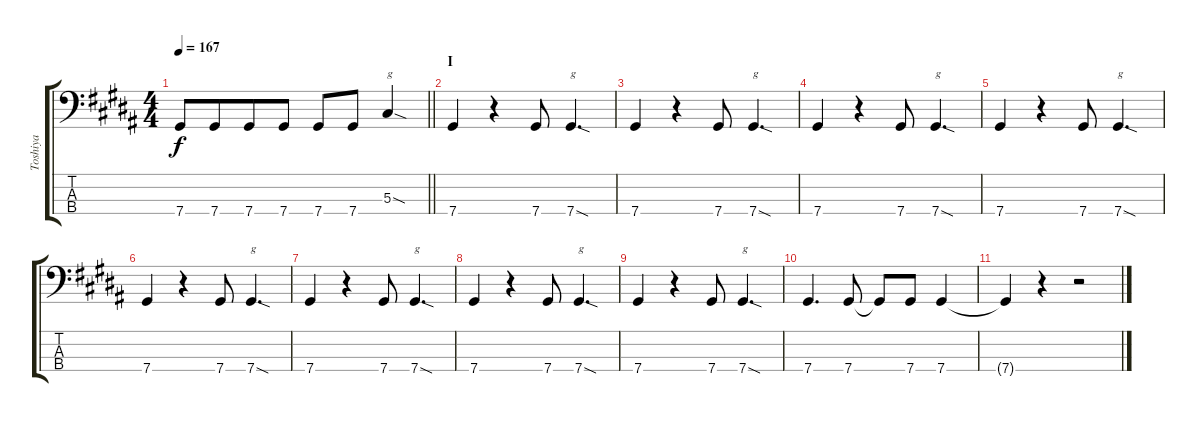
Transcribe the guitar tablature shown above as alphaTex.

\track ("Toshiya" "Toshiya") {instrument electricbasspick}
\staff {score tabs}
\tuning (Gb2 Db2 Ab1 Db1) {hide}
\ts (4 4)
\tempo 167
\clef f4
\barLineRight lightlight
\ks g#minor
7.4.8{dy f} 7.4.8{beam merge} 7.4.8 7.4.8 7.4.8 7.4.8{beam merge} 5.3{sod}.4{txt "g"} |
\section ("" "I")
7.4.4 r.4 7.4.8 7.4{sod}.4{d txt "g"} |
7.4.4 r.4 7.4.8 7.4{sod}.4{d txt "g"} |
7.4.4 r.4 7.4.8 7.4{sod}.4{d txt "g"} |
7.4.4 r.4 7.4.8 7.4{sod}.4{d txt "g"} |
7.4.4 r.4 7.4.8 7.4{sod}.4{d txt "g"} |
7.4.4 r.4 7.4.8 7.4{sod}.4{d txt "g"} |
7.4.4 r.4 7.4.8 7.4{sod}.4{d txt "g"} |
7.4.4 r.4 7.4.8 7.4{sod}.4{d txt "g"} |
7.4.4{d} 7.4.8 7.4{t}.8 7.4.8 7.4.4 |
7.4{t}.4 r.4 r.2
